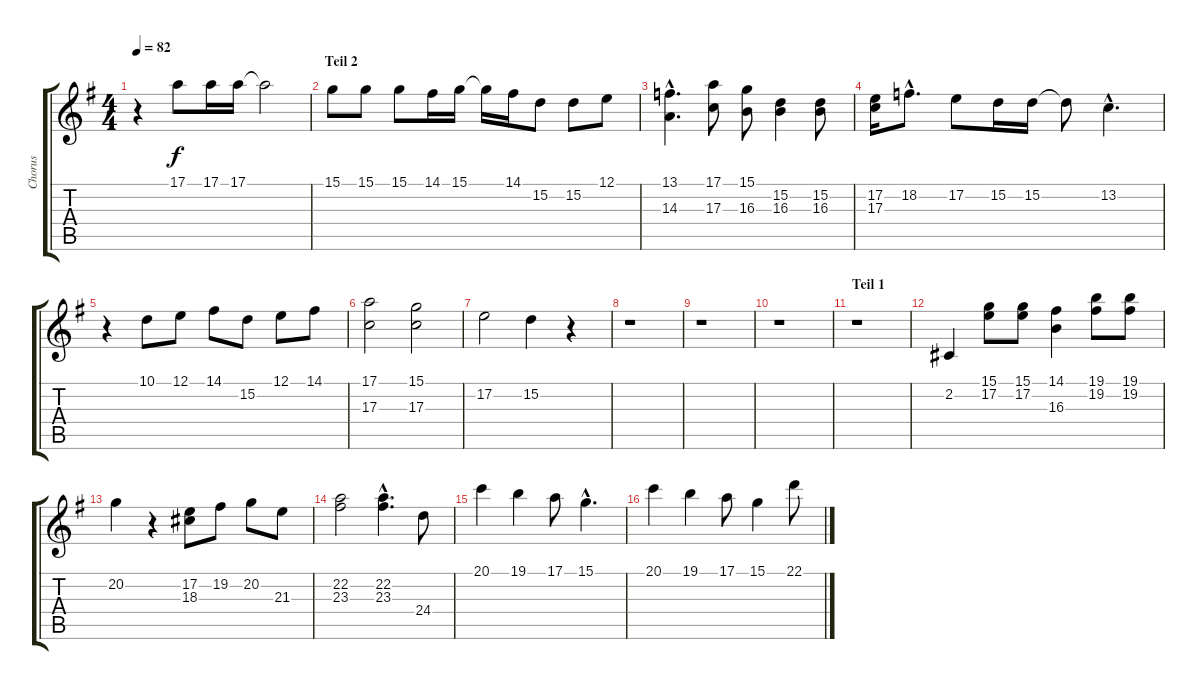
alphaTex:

\track ("Chorus" "Chorus") {instrument synthstrings1}
\staff {score tabs}
\tuning (E4 B3 G3 D3 A2 E2) {hide}
\ts (4 4)
\tempo 82
\clef g2
\ks g
r.4{dy f} 17.1.8 17.1.16 17.1.16 17.1{t}.2 |
\section ("" "Teil 2")
15.1.8 15.1.8 15.1.8 14.1.16 15.1.16 15.1{t}.16 14.1.16 15.2.8 15.2.8 12.1.8 |
(13.1{hac} 14.3{hac}).4{d} (17.1 17.3).8 (15.1 16.3).8 (15.2 16.3).4 (15.2 16.3).8 |
(17.2 17.3).16 18.2{hac}.8{d} 17.2.8 15.2.16 15.2.16 15.2{t}.8 13.2{hac}.4{d} |
r.4 10.1.8 12.1.8 14.1.8 15.2.8 12.1.8 14.1.8 |
(17.1 17.3).2 (15.1 17.3).2 |
17.2.2 15.2.4 r.4 |
r.1 |
r.1 |
r.1 |
\section ("" "Teil 1")
r.1 |
2.2.4 (15.1 17.2).8 (15.1 17.2).8 (14.1 16.3).4 (19.1 19.2).8 (19.1 19.2).8 |
20.2.4 r.4 (17.2 18.3).8 19.2.8 20.2.8 21.3.8 |
(22.2 23.3).2 (22.2{hac} 23.3{hac}).4{d} 24.4.8 |
20.1.4 19.1.4 17.1.8 15.1{hac}.4{d} |
20.1.4 19.1.4 17.1.8 15.1.4 22.1.8
